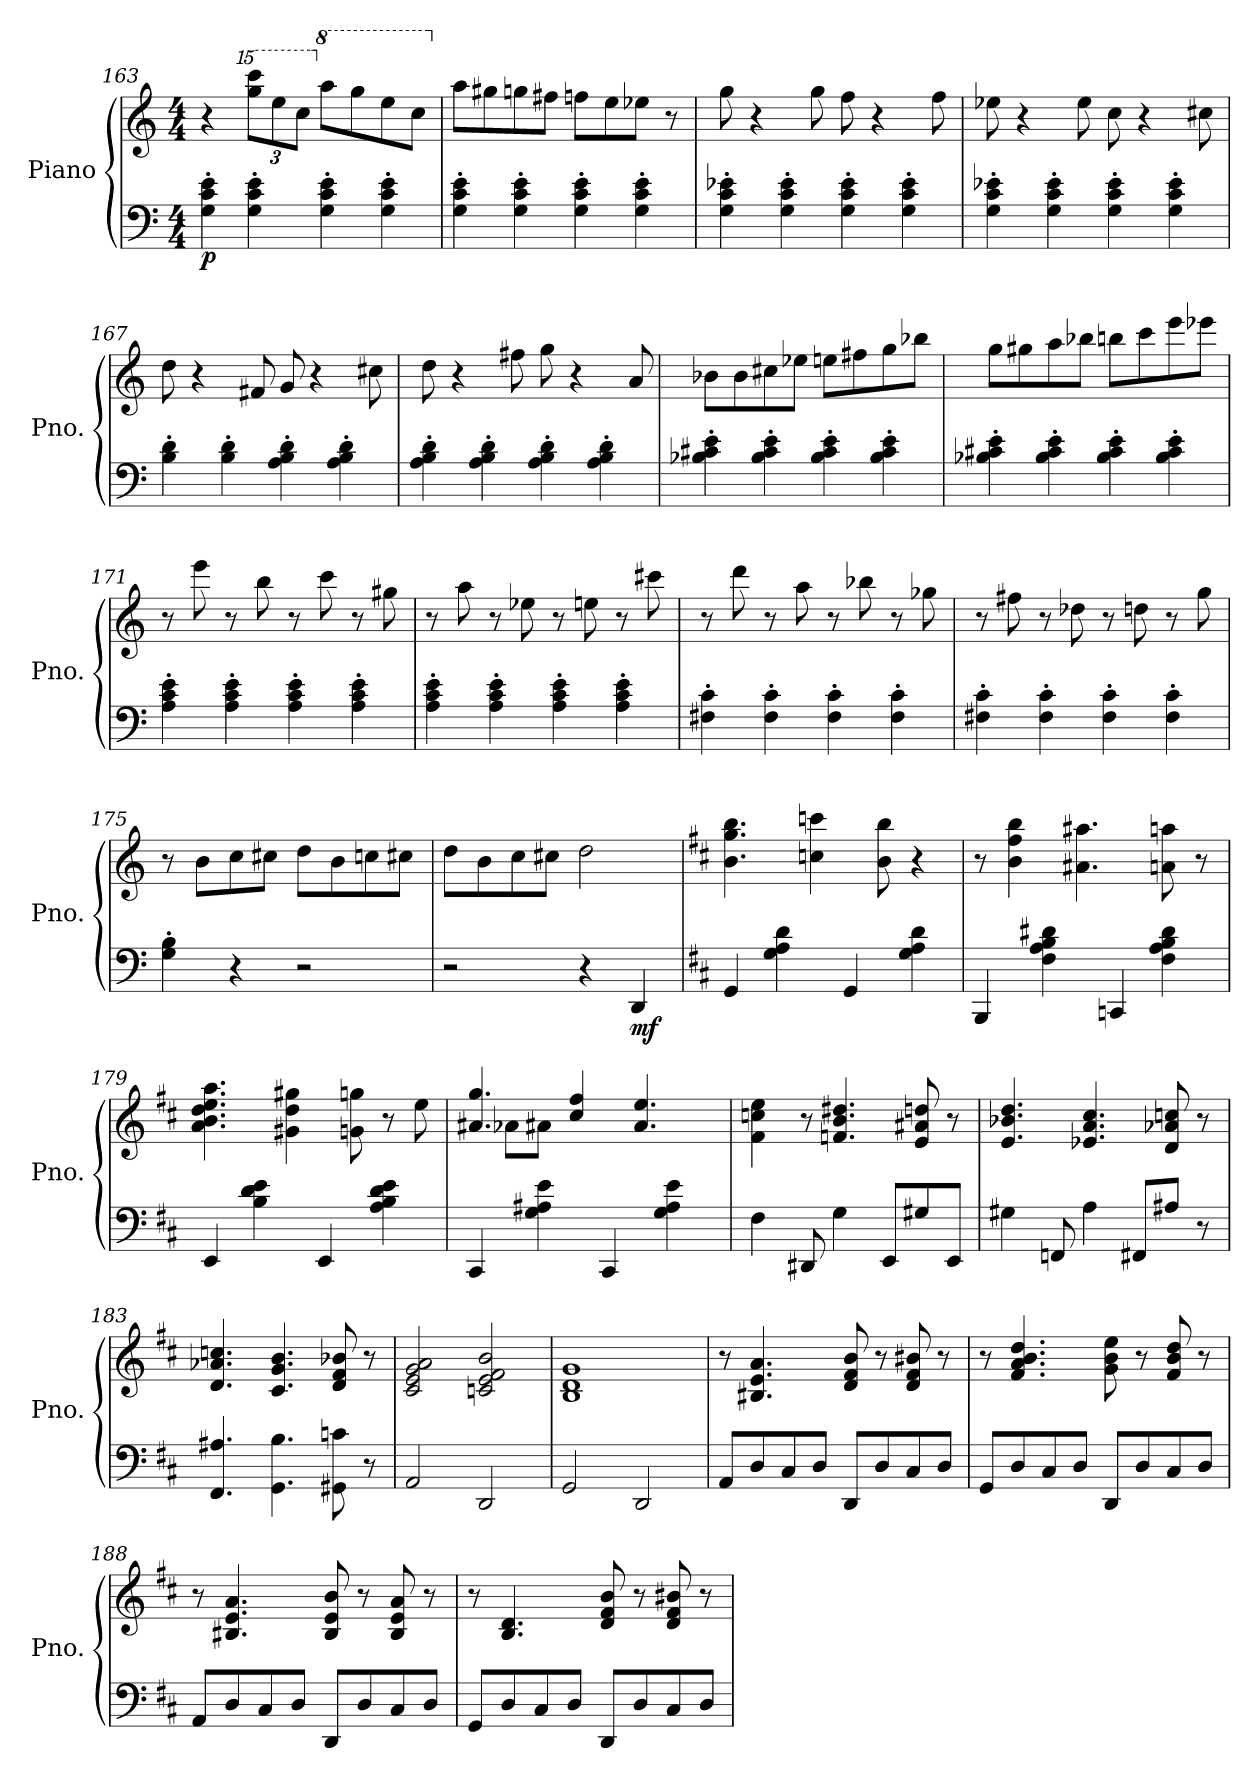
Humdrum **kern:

**kern	**kern	**dynam
*part1	*part1	*part1
*staff2	*staff1	*staff1/2
*I"Piano	*	*
*I'Pno.	*	*
*clefF4	*clefG2	*
*k[]	*k[]	*
*M4/4	*M4/4	*
=163	=163	=163
!	!	!LO:DY:b=2
4G\' 4c\' 4e\'	4r	p
*	*15ma	*
*	*Xbrackettup	*
4G\' 4c\' 4e\'	12gggg\ 12ccccc\L	.
.	12eeee\	.
.	12cccc\J	.
*	*X15ma	*
*	*8va	*
4G\' 4c\' 4e\'	8aaa\L	.
.	8ggg\	.
4G\' 4c\' 4e\'	8eee\	.
.	8ccc\J	.
!!LO:PB:g=z
=164	=164	=164
*	*X8va	*
4G\' 4c\' 4e\'	8aa\L	.
.	8gg#X\	.
4G\' 4c\' 4e\'	8ggn\	.
.	8ff#X\J	.
4G\' 4c\' 4e\'	8ffn\L	.
.	8ee\	.
4G\' 4c\' 4e\'	8ee-X\J	.
.	8r	.
=165	=165	=165
4G\' 4c\' 4e-X\'	8gg\	.
.	4r	.
4G\' 4c\' 4e-\'	.	.
.	8gg\	.
4G\' 4c\' 4e-\'	8ff\	.
.	4r	.
4G\' 4c\' 4e-\'	.	.
.	8ff\	.
=166	=166	=166
4G\' 4c\' 4e-X\'	8ee-X\	.
.	4r	.
4G\' 4c\' 4e-\'	.	.
.	8ee-\	.
4G\' 4c\' 4e-\'	8cc\	.
.	4r	.
4G\' 4c\' 4e-\'	.	.
.	8cc#X\	.
=167	=167	=167
4B\' 4d\'	8dd\	.
.	4r	.
4B\' 4d\'	.	.
.	8f#X/	.
4A\' 4B\' 4d\'	8g/	.
.	4r	.
4A\' 4B\' 4d\'	.	.
.	8cc#X\	.
=168	=168	=168
4A\' 4B\' 4d\'	8dd\	.
.	4r	.
4A\' 4B\' 4d\'	.	.
.	8ff#X\	.
4A\' 4B\' 4d\'	8gg\	.
.	4r	.
4A\' 4B\' 4d\'	.	.
.	8a/	.
!!LO:LB:g=z
=169	=169	=169
4B-X\' 4c#X\' 4e\'	8b-X\L	.
.	8b-\	.
4B-\' 4c#\' 4e\'	8cc#X\	.
.	8ee-X\J	.
4B-\' 4c#\' 4e\'	8een\L	.
.	8ff#X\	.
4B-\' 4c#\' 4e\'	8gg\	.
.	8bb-X\J	.
=170	=170	=170
4B-X\' 4c#X\' 4e\'	8gg\L	.
.	8gg#X\	.
4B-\' 4c#\' 4e\'	8aa\	.
.	8bb-X\J	.
4B-\' 4c#\' 4e\'	8bbn\L	.
.	8ccc\	.
4B-\' 4c#\' 4e\'	8eee\	.
.	8eee-X\J	.
=171	=171	=171
4A\' 4c\' 4e\'	8r	.
.	8eee\	.
4A\' 4c\' 4e\'	8r	.
.	8bb\	.
4A\' 4c\' 4e\'	8r	.
.	8ccc\	.
4A\' 4c\' 4e\'	8r	.
.	8gg#X\	.
=172	=172	=172
4A\' 4c\' 4e\'	8r	.
.	8aa\	.
4A\' 4c\' 4e\'	8r	.
.	8ee-X\	.
4A\' 4c\' 4e\'	8r	.
.	8een\	.
4A\' 4c\' 4e\'	8r	.
.	8ccc#X\	.
!!LO:LB:g=z
=173	=173	=173
4F#X\' 4c\'	8r	.
.	8ddd\	.
4F#\' 4c\'	8r	.
.	8aa\	.
4F#\' 4c\'	8r	.
.	8bb-X\	.
4F#\' 4c\'	8r	.
.	8gg-X\	.
=174	=174	=174
4F#X\' 4c\'	8r	.
.	8ff#X\	.
4F#\' 4c\'	8r	.
.	8dd-X\	.
4F#\' 4c\'	8r	.
.	8ddn\	.
4F#\' 4c\'	8r	.
.	8gg\	.
=175	=175	=175
4G\' 4B\'	8r	.
.	8b\L	.
4r	8cc\	.
.	8cc#X\J	.
2r	8dd\L	.
.	8b\	.
.	8ccn\	.
.	8cc#X\J	.
=176	=176	=176
2r	8dd\L	.
.	8b\	.
.	8cc\	.
.	8cc#X\J	.
4r	2dd\	.
!	!	!LO:DY:b=2
4DD/	.	mf
=177	=177	=177
*k[f#c#]	*k[f#c#]	*
4GG/	4.b\ 4.gg\ 4.bb\	.
4G\ 4A\ 4d\	.	.
.	4ccn\ 4cccn\	.
4GG/	.	.
.	8b\ 8bb\	.
4G\ 4A\ 4d\	4r	.
!!LO:LB:g=z
=178	=178	=178
4BBB/	8r	.
.	4b\ 4ff#\ 4bb\	.
4F#\ 4A\ 4B\ 4d#X\	.	.
.	4.a#X\ 4.aa#X\	.
4CCn/	.	.
4F#\ 4A\ 4B\ 4d#\	8an\ 8aan\	.
.	8r	.
=179	=179	=179
4EE/	4.a\ 4.b\ 4.dd\ 4.ee\ 4.aa\	.
4B\ 4d\ 4e\	.	.
.	4g#X\ 4dd\ 4gg#X\	.
4EE/	.	.
.	8gn\ 8ggn\	.
4A\ 4B\ 4d\ 4e\	8r	.
.	8ee\	.
=180	=180	=180
*	*^	*
4CC#/	4.a#X/ 4.gg/	8ryy	.
.	.	8a-X\L	.
4G\ 4A#X\ 4e\	.	8a#X\J	.
.	4cc#/ 4ff#/	2ryy	.
4CC#/	.	.	.
.	4.a#/ 4.ee/	.	.
4G\ 4A#\ 4e\	.	.	.
.	.	8ryy	.
*	*v	*v	*
=181	=181	=181
4F#\	4f#\ 4ccn\ 4ee\	.
8DD#X/	8r	.
4G\	4.fn/ 4.b/ 4.dd#X/	.
8EE/L	.	.
8G#X/	8e/ 8a#X/ 8ddn/	.
8EE/J	8r	.
=182	=182	=182
4G#X\	4.e/ 4.b-X/ 4.dd/	.
8FFn/	.	.
4A\	4.e-X/ 4.a/ 4.cc#/	.
8FF#X/L	.	.
8A#X/J	8d/ 8a-X/ 8ccn/	.
8r	8r	.
!!LO:LB:g=z
=183	=183	=183
4.FF#/ 4.A#X/	4.d/ 4.a-X/ 4.ccn/	.
4.GG\ 4.B\	4.c#/ 4.g/ 4.b/	.
8GG#X\ 8cn\	8d/ 8f#/ 8b-X/	.
8r	8r	.
=184	=184	=184
2AA/	2c#/ 2e/ 2g/ 2a/	.
2DD/	2cn/ 2e/ 2f#/ 2b/	.
=185	=185	=185
2GG/	1B 1d 1g	.
2DD/	.	.
=186	=186	=186
8AA/L	8r	.
8D/	4.B#X/ 4.e/ 4.a/	.
8C#/	.	.
8D/J	.	.
8DD/L	8d/ 8f#/ 8b/	.
8D/	8r	.
8C#/	8d/ 8f#/ 8b#X/	.
8D/J	8r	.
=187	=187	=187
8GG/L	8r	.
8D/	4.f#/ 4.a/ 4.b/ 4.dd/	.
8C#/	.	.
8D/J	.	.
8DD/L	8g\ 8b\ 8ee\	.
8D/	8r	.
8C#/	8f#/ 8b/ 8dd/	.
8D/J	8r	.
!!LO:PB:g=z
=188	=188	=188
8AA/L	8r	.
8D/	4.B#X/ 4.e/ 4.a/	.
8C#/	.	.
8D/J	.	.
8DD/L	8B#/ 8e/ 8b/	.
8D/	8r	.
8C#/	8B#/ 8e/ 8a/	.
8D/J	8r	.
=189	=189	=189
8GG/L	8r	.
8D/	4.B/ 4.d/	.
8C#/	.	.
8D/J	.	.
8DD/L	8d/ 8f#/ 8b/	.
8D/	8r	.
8C#/	8d/ 8f#/ 8b#X/	.
8D/J	8r	.
=	=	=
*-	*-	*-
